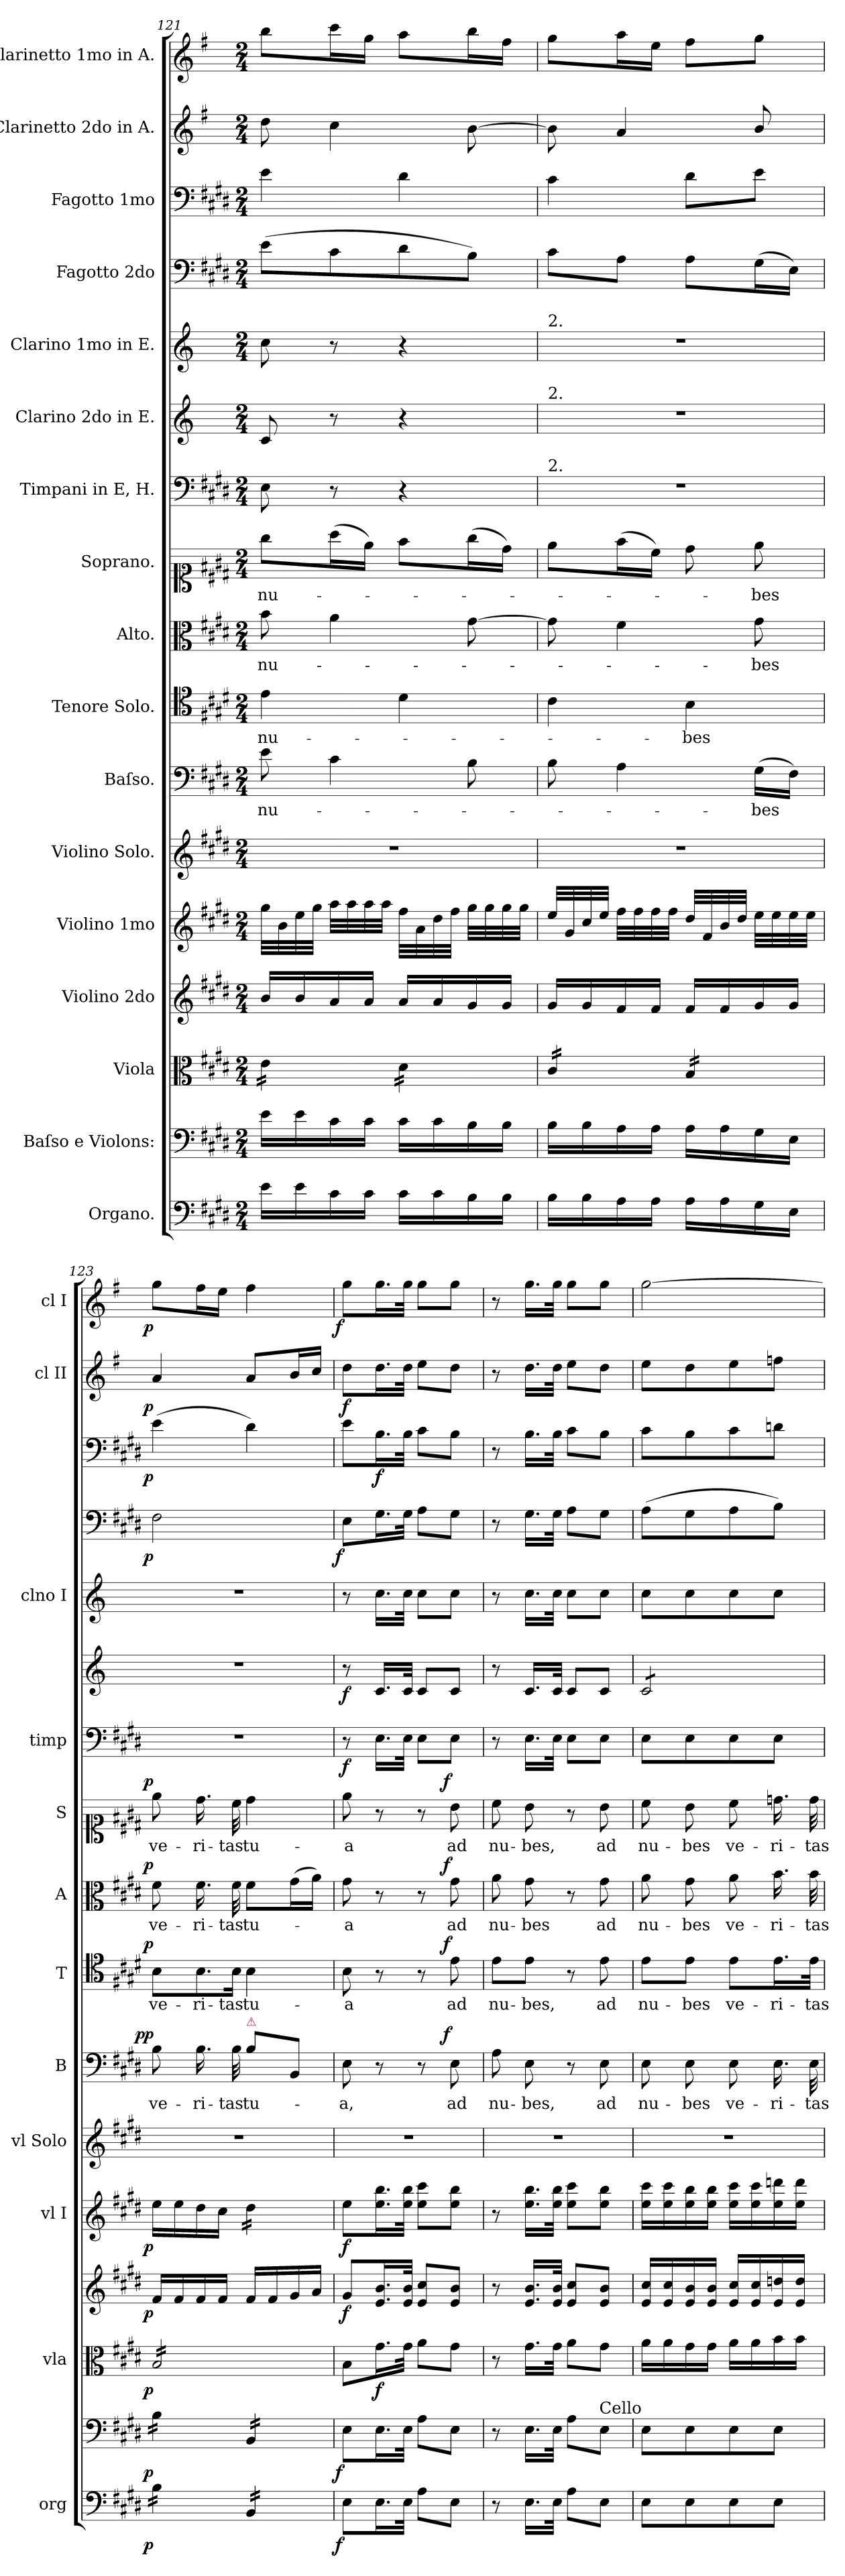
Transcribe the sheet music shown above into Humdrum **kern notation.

**kern	**dynam	**kern	**dynam	**kern	**dynam	**kern	**dynam	**kern	**dynam	**kern	**kern	**text	**dynam	**kern	**text	**dynam	**kern	**text	**dynam	**kern	**text	**dynam	**kern	**dynam	**kern	**dynam	**kern	**kern	**dynam	**kern	**dynam	**kern	**dynam	**kern	**dynam
*part17	*part17	*part16	*part16	*part15	*part15	*part14	*part14	*part13	*part13	*part12	*part11	*part11	*part11	*part10	*part10	*part10	*part9	*part9	*part9	*part8	*part8	*part8	*part7	*part7	*part6	*part6	*part5	*part4	*part4	*part3	*part3	*part2	*part2	*part1	*part1
*staff17	*staff17	*staff16	*staff16	*staff15	*staff15	*staff14	*staff14	*staff13	*staff13	*staff12	*staff11	*staff11	*staff11	*staff10	*staff10	*staff10	*staff9	*staff9	*staff9	*staff8	*staff8	*staff8	*staff7	*staff7	*staff6	*staff6	*staff5	*staff4	*staff4	*staff3	*staff3	*staff2	*staff2	*staff1	*staff1
*I"Organo.	*	*I"Baſso e Violons:	*	*I"Viola	*	*I"Violino 2do	*	*I"Violino 1mo	*	*I"Violino Solo.	*I"Baſso.	*	*	*I"Tenore Solo.	*	*	*I"Alto.	*	*	*I"Soprano.	*	*	*I"Timpani in E, H.	*	*I"Clarino 2do in E.	*	*I"Clarino 1mo in E.	*I"Fagotto 2do	*	*I"Fagotto 1mo	*	*I"Clarinetto 2do in A.	*	*I"Clarinetto 1mo in A.	*
*I'org	*	*	*	*I'vla	*	*	*	*I'vl I	*	*I'vl Solo	*I'B	*	*	*I'T	*	*	*I'A	*	*	*I'S	*	*	*I'timp	*	*	*	*I'clno I	*	*	*	*	*I'cl II	*	*I'cl I	*
*clefF4	*	*clefF4	*	*clefC3	*	*clefG2	*	*clefG2	*	*clefG2	*clefF4	*	*	*clefC4	*	*	*clefC3	*	*	*clefC1	*	*	*clefF4	*	*clefG2	*	*clefG2	*clefF4	*	*clefF4	*	*clefG2	*	*clefG2	*
*	*	*	*	*	*	*	*	*	*	*	*	*	*	*	*	*	*	*	*	*	*	*	*	*	*ITrd-2c-4	*	*ITrd-2c-4	*	*	*	*	*ITrd2c3	*	*ITrd2c3	*
*k[f#c#g#d#]	*	*k[f#c#g#d#]	*	*k[f#c#g#d#]	*	*k[f#c#g#d#]	*	*k[f#c#g#d#]	*	*k[f#c#g#d#]	*k[f#c#g#d#]	*	*	*k[f#c#g#d#]	*	*	*k[f#c#g#d#]	*	*	*k[f#c#g#d#]	*	*	*k[f#c#g#d#]	*	*k[f#c#g#d#]	*	*k[f#c#g#d#]	*k[f#c#g#d#]	*	*k[f#c#g#d#]	*	*k[f#c#g#d#]	*	*k[f#c#g#d#]	*
*M2/4	*	*M2/4	*	*M2/4	*	*M2/4	*	*M2/4	*	*M2/4	*M2/4	*	*	*M2/4	*	*	*M2/4	*	*	*M2/4	*	*	*M2/4	*	*M2/4	*	*M2/4	*M2/4	*	*M2/4	*	*M2/4	*	*M2/4	*
=121	=121	=121	=121	=121	=121	=121	=121	=121	=121	=121	=121	=121	=121	=121	=121	=121	=121	=121	=121	=121	=121	=121	=121	=121	=121	=121	=121	=121	=121	=121	=121	=121	=121	=121	=121
*	*	*	*	*tremolo	*	*	*	*	*	*	*	*	*	*	*	*	*	*	*	*	*	*	*	*	*	*	*	*	*	*	*	*	*	*	*
16e\LL	.	16e\LL	.	16e\LL	.	16b/LL	.	32gg#\LLL	.	2r	8e\	nu-	.	4e\	nu-	.	8b\	nu-	.	8gg#\L	nu-	.	8E\	.	8e/	.	8ee\	(8e\L	.	4e\	.	8b\	.	8gg#\L	.
.	.	.	.	.	.	.	.	32b\	.	.	.	.	.	.	.	.	.	.	.	.	.	.	.	.	.	.	.	.	.	.	.	.	.	.	.
16e\	.	16e\	.	16e\	.	16b/	.	32ee\	.	.	.	.	.	.	.	.	.	.	.	.	.	.	.	.	.	.	.	.	.	.	.	.	.	.	.
.	.	.	.	.	.	.	.	32gg#\JJJ	.	.	.	.	.	.	.	.	.	.	.	.	.	.	.	.	.	.	.	.	.	.	.	.	.	.	.
16c#\	.	16c#\	.	16e\	.	16a/	.	32aa\LLL	.	.	4c#\	.	.	.	.	.	4a\	.	.	(16aa\L	.	.	8r	.	8r	.	8r	8c#\	.	.	.	4a\	.	16aa\L	.
.	.	.	.	.	.	.	.	32aa\	.	.	.	.	.	.	.	.	.	.	.	.	.	.	.	.	.	.	.	.	.	.	.	.	.	.	.
16c#\JJ	.	16c#\JJ	.	16e\JJ	.	16a/JJ	.	32aa\	.	.	.	.	.	.	.	.	.	.	.	16ee\JJ)	.	.	.	.	.	.	.	.	.	.	.	.	.	16ee\JJ	.
.	.	.	.	.	.	.	.	32aa\JJJ	.	.	.	.	.	.	.	.	.	.	.	.	.	.	.	.	.	.	.	.	.	.	.	.	.	.	.
16c#\LL	.	16c#\LL	.	16d#\LL	.	16a/LL	.	32ff#\LLL	.	.	.	.	.	4d#\	.	.	.	.	.	8ff#\L	.	.	4r	.	4r	.	4r	8d#\	.	4d#\	.	.	.	8ff#\L	.
.	.	.	.	.	.	.	.	32a\	.	.	.	.	.	.	.	.	.	.	.	.	.	.	.	.	.	.	.	.	.	.	.	.	.	.	.
16c#\	.	16c#\	.	16d#\	.	16a/	.	32dd#\	.	.	.	.	.	.	.	.	.	.	.	.	.	.	.	.	.	.	.	.	.	.	.	.	.	.	.
.	.	.	.	.	.	.	.	32ff#\JJJ	.	.	.	.	.	.	.	.	.	.	.	.	.	.	.	.	.	.	.	.	.	.	.	.	.	.	.
16B\	.	16B\	.	16d#\	.	16g#/	.	32gg#\LLL	.	.	8B\	.	.	.	.	.	[8g#\	.	.	(16gg#\L	.	.	.	.	.	.	.	8B\J)	.	.	.	[8g#\	.	16gg#\L	.
.	.	.	.	.	.	.	.	32gg#\	.	.	.	.	.	.	.	.	.	.	.	.	.	.	.	.	.	.	.	.	.	.	.	.	.	.	.
16B\JJ	.	16B\JJ	.	16d#\JJ	.	16g#/JJ	.	32gg#\	.	.	.	.	.	.	.	.	.	.	.	16dd#\JJ)	.	.	.	.	.	.	.	.	.	.	.	.	.	16dd#\JJ	.
.	.	.	.	.	.	.	.	32gg#\JJJ	.	.	.	.	.	.	.	.	.	.	.	.	.	.	.	.	.	.	.	.	.	.	.	.	.	.	.
=122	=122	=122	=122	=122	=122	=122	=122	=122	=122	=122	=122	=122	=122	=122	=122	=122	=122	=122	=122	=122	=122	=122	=122	=122	=122	=122	=122	=122	=122	=122	=122	=122	=122	=122	=122
!	!	!	!	!	!	!	!	!	!	!	!	!	!	!	!	!	!	!	!	!	!	!	!	!	!	!	!LO:TX:a:t=2.	!	!	!	!	!	!	!	!
!	!	!	!	!	!	!	!	!	!	!	!	!	!	!	!	!	!	!	!	!	!	!	!	!	!LO:TX:a:t=2.	!	!	!	!	!	!	!	!	!	!
!	!	!	!	!	!	!	!	!	!	!	!	!	!	!	!	!	!	!	!	!	!	!	!LO:TX:a:t=2.	!	!	!	!	!	!	!	!	!	!	!	!
16B\LL	.	16B\LL	.	16c#/LL	.	16g#/LL	.	32ee/LLL	.	2r	8B\	.	.	4c#\	.	.	8g#\]	.	.	8ee\L	.	.	2r	.	2r	.	2r	8c#\L	.	4c#\	.	8g#\]	.	8ee\L	.
.	.	.	.	.	.	.	.	32g#/	.	.	.	.	.	.	.	.	.	.	.	.	.	.	.	.	.	.	.	.	.	.	.	.	.	.	.
16B\	.	16B\	.	16c#/	.	16g#/	.	32cc#/	.	.	.	.	.	.	.	.	.	.	.	.	.	.	.	.	.	.	.	.	.	.	.	.	.	.	.
.	.	.	.	.	.	.	.	32ee/JJJ	.	.	.	.	.	.	.	.	.	.	.	.	.	.	.	.	.	.	.	.	.	.	.	.	.	.	.
16A\	.	16A\	.	16c#/	.	16f#/	.	32ff#\LLL	.	.	4A\	.	.	.	.	.	4f#\	.	.	(16ff#\L	.	.	.	.	.	.	.	8A\J	.	.	.	4f#/	.	16ff#\L	.
.	.	.	.	.	.	.	.	32ff#\	.	.	.	.	.	.	.	.	.	.	.	.	.	.	.	.	.	.	.	.	.	.	.	.	.	.	.
16A\JJ	.	16A\JJ	.	16c#/JJ	.	16f#/JJ	.	32ff#\	.	.	.	.	.	.	.	.	.	.	.	16cc#\JJ)	.	.	.	.	.	.	.	.	.	.	.	.	.	16cc#\JJ	.
.	.	.	.	.	.	.	.	32ff#\JJJ	.	.	.	.	.	.	.	.	.	.	.	.	.	.	.	.	.	.	.	.	.	.	.	.	.	.	.
16A\LL	.	16A\LL	.	16B/LL	.	16f#/LL	.	32dd#/LLL	.	.	.	.	.	4B\	-bes	.	.	.	.	8dd#\	.	.	.	.	.	.	.	8A\L	.	8d#\L	.	.	.	8dd#\L	.
.	.	.	.	.	.	.	.	32f#/	.	.	.	.	.	.	.	.	.	.	.	.	.	.	.	.	.	.	.	.	.	.	.	.	.	.	.
16A\	.	16A\	.	16B/	.	16f#/	.	32b/	.	.	.	.	.	.	.	.	.	.	.	.	.	.	.	.	.	.	.	.	.	.	.	.	.	.	.
.	.	.	.	.	.	.	.	32dd#/JJJ	.	.	.	.	.	.	.	.	.	.	.	.	.	.	.	.	.	.	.	.	.	.	.	.	.	.	.
16G#\	.	16G#\	.	16B/	.	16g#/	.	32ee\LLL	.	.	(16G#\LL	-bes	.	.	.	.	8g#\	-bes	.	8ee\	-bes	.	.	.	.	.	.	(16G#\L	.	8e\J	.	8g#/	.	8ee\J	.
.	.	.	.	.	.	.	.	32ee\	.	.	.	.	.	.	.	.	.	.	.	.	.	.	.	.	.	.	.	.	.	.	.	.	.	.	.
16E\JJ	.	16E\JJ	.	16B/JJ	.	16g#/JJ	.	32ee\	.	.	16F#\JJ)	.	.	.	.	.	.	.	.	.	.	.	.	.	.	.	.	16E\JJ)	.	.	.	.	.	.	.
.	.	.	.	.	.	.	.	32ee\JJJ	.	.	.	.	.	.	.	.	.	.	.	.	.	.	.	.	.	.	.	.	.	.	.	.	.	.	.
=123	=123	=123	=123	=123	=123	=123	=123	=123	=123	=123	=123	=123	=123	=123	=123	=123	=123	=123	=123	=123	=123	=123	=123	=123	=123	=123	=123	=123	=123	=123	=123	=123	=123	=123	=123
!	!LO:DY:rj	!	!LO:DY:rj	!	!LO:DY:rj	!	!LO:DY:rj	!	!LO:DY:rj	!	!	!	!LO:DY:a:rj	!	!	!LO:DY:a:rj	!	!	!LO:DY:a:rj	!	!	!LO:DY:a:rj	!	!	!	!	!	!	!LO:DY:rj	!	!LO:DY:rj	!	!LO:DY:rj	!	!LO:DY:rj
*tremolo	*	*	*	*	*	*	*	*	*	*	*	*	*	*	*	*	*	*	*	*	*	*	*	*	*	*	*	*	*	*	*	*	*	*	*
*	*	*tremolo	*	*	*	*	*	*	*	*	*	*	*	*	*	*	*	*	*	*	*	*	*	*	*	*	*	*	*	*	*	*	*	*	*
16B\LL	p	16B\LL	p	16B/LL	p	16f#/LL	p	16ee\LL	p	2r	8B\	ve-	pp	8B\L	ve-	p	8f#\	ve-	p	8ee\	ve-	p	2r	.	2r	.	2r	2F#\	p	(4e\	p	4f#/	p	8ee\L	p
16B\	.	16B\	.	16B/	.	16f#/	.	16ee\	.	.	.	.	.	.	.	.	.	.	.	.	.	.	.	.	.	.	.	.	.	.	.	.	.	.	.
!	!	!	!	!	!	!	!	!	!	!	!	!	!	!LO:N:vis=8.	!	!	!	!	!	!	!	!	!	!	!	!	!	!	!	!	!	!	!	!	!
16B\	.	16B\	.	16B/	.	16f#/	.	16dd#\	.	.	16.B\	-ri-	.	16.B\	-ri-	.	16.f#\	-ri-	.	16.dd#\	-ri-	.	.	.	.	.	.	.	.	.	.	.	.	16dd#\L	.
16B\JJ	.	16B\JJ	.	16B/	.	16f#/JJ	.	16cc#\JJ	.	.	.	.	.	.	.	.	.	.	.	.	.	.	.	.	.	.	.	.	.	.	.	.	.	16cc#\JJ	.
!	!	!	!	!	!	!	!	!	!	!	!	!	!	!LO:N:vis=16	!	!	!	!	!	!	!	!	!	!	!	!	!	!	!	!	!	!	!	!	!
.	.	.	.	.	.	.	.	.	.	.	32B\	-tas	.	32B\Jk	-tas	.	32f#\	-tas	.	32cc#\	-tas	.	.	.	.	.	.	.	.	.	.	.	.	.	.
!	!	!	!	!	!	!	!	!	!	!	!LO:TX:a:color=crimson:t=⚠	!	!	!	!	!	!	!	!	!	!	!	!	!	!	!	!	!	!	!	!	!	!	!	!
*	*	*	*	*	*	*	*	*tremolo	*	*	*	*	*	*	*	*	*	*	*	*	*	*	*	*	*	*	*	*	*	*	*	*	*	*	*
16BB/LL	.	16BB/LL	.	16B/	.	16f#/LL	.	16dd#\LL	.	.	8B\L	tu-	.	4B\	tu-	.	8f#\L	tu-	.	4dd#\	tu-	.	.	.	.	.	.	.	.	4d#\)	.	8f#/L	.	4dd#\	.
16BB/	.	16BB/	.	16B/	.	16f#/	.	16dd#\	.	.	.	.	.	.	.	.	.	.	.	.	.	.	.	.	.	.	.	.	.	.	.	.	.	.	.
16BB/	.	16BB/	.	16B/	.	16g#/	.	16dd#\	.	.	8BB/J	.	.	.	.	.	(16g#\L	.	.	.	.	.	.	.	.	.	.	.	.	.	.	16g#/L	.	.	.
16BB/JJ	.	16BB/JJ	.	16B/JJ	.	16a/JJ	.	16dd#\JJ	.	.	.	.	.	.	.	.	16a\JJ)	.	.	.	.	.	.	.	.	.	.	.	.	.	.	16a/JJ	.	.	.
*	*	*	*	*	*	*	*	*Xtremolo	*	*	*	*	*	*	*	*	*	*	*	*	*	*	*	*	*	*	*	*	*	*	*	*	*	*	*
*	*	*	*	*Xtremolo	*	*	*	*	*	*	*	*	*	*	*	*	*	*	*	*	*	*	*	*	*	*	*	*	*	*	*	*	*	*	*
*	*	*Xtremolo	*	*	*	*	*	*	*	*	*	*	*	*	*	*	*	*	*	*	*	*	*	*	*	*	*	*	*	*	*	*	*	*	*
*Xtremolo	*	*	*	*	*	*	*	*	*	*	*	*	*	*	*	*	*	*	*	*	*	*	*	*	*	*	*	*	*	*	*	*	*	*	*
=124	=124	=124	=124	=124	=124	=124	=124	=124	=124	=124	=124	=124	=124	=124	=124	=124	=124	=124	=124	=124	=124	=124	=124	=124	=124	=124	=124	=124	=124	=124	=124	=124	=124	=124	=124
!	!LO:DY:rj	!	!LO:DY:rj	!	!	!	!	!	!	!	!	!	!	!	!	!	!	!	!	!	!	!	!	!	!	!	!	!	!LO:DY:rj	!	!	!	!	!	!LO:DY:rj
8E\L	f	8E\L	f	8B\L	.	8g#/L	f	8ee\L	f	2r	8E\	-a,	.	8B\	-a	.	8g#\	-a	.	8ee\	-a	.	8r	f	8r	f	8r	8E\L	f	8e\L	.	8b\L	f	8ee\L	f
16.E\L	.	16.E\L	.	16.g#\L	f	16.e/ 16.b/L	.	16.ee\ 16.bb\L	.	.	8r	.	.	8r	.	.	8r	.	.	8r	.	.	16.E\LL	.	16.e/LL	.	16.ee\LL	16.G#\L	.	16.B\L	f	16.b\L	.	16.ee\L	.
32E\JJk	.	32E\JJk	.	32g#\JJk	.	32e/ 32b/JJk	.	32ee\ 32bb\JJk	.	.	.	.	.	.	.	.	.	.	.	.	.	.	32E\JJk	.	32e/JJk	.	32ee\JJk	32G#\JJk	.	32B\JJk	.	32b\JJk	.	32ee\JJk	.
8A\L	.	8A\L	.	8a\L	.	8e/ 8cc#/L	.	8ee\ 8ccc#\L	.	.	8r	.	.	8r	.	.	8r	.	.	8r	.	.	8E\L	.	8e/L	.	8ee\L	8A\L	.	8c#\L	.	8cc#\L	.	8ee\L	.
!	!	!	!	!	!	!	!	!	!	!	!	!	!LO:DY:a:rj	!	!	!LO:DY:a:rj	!	!	!LO:DY:a:rj	!	!	!LO:DY:a:rj	!	!	!	!	!	!	!	!	!	!	!	!	!
8E\J	.	8E\J	.	8g#\J	.	8e/ 8b/J	.	8ee\ 8bb\J	.	.	8E\	ad	f	8e\	ad	f	8g#\	ad	f	8b\	ad	f	8E\J	.	8e/J	.	8ee\J	8G#\J	.	8B\J	.	8b\J	.	8ee\J	.
=125	=125	=125	=125	=125	=125	=125	=125	=125	=125	=125	=125	=125	=125	=125	=125	=125	=125	=125	=125	=125	=125	=125	=125	=125	=125	=125	=125	=125	=125	=125	=125	=125	=125	=125	=125
8r	.	8r	.	8r	.	8r	.	8r	.	2r	8A\	nu-	.	8e\L	nu-	.	8a\	nu-	.	8cc#\	nu-	.	8r	.	8r	.	8r	8r	.	8r	.	8r	.	8r	.
16.E\LL	.	16.E\LL	.	16.g#\LL	.	16.e/ 16.b/LL	.	16.ee\ 16.bb\LL	.	.	8E\	-bes,	.	8e\J	-bes,	.	8g#\	-bes	.	8b\	-bes,	.	16.E\LL	.	16.e/LL	.	16.ee\LL	16.G#\LL	.	16.B\LL	.	16.b\LL	.	16.ee\LL	.
32E\JJk	.	32E\JJk	.	32g#\JJk	.	32e/ 32b/JJk	.	32ee\ 32bb\JJk	.	.	.	.	.	.	.	.	.	.	.	.	.	.	32E\JJk	.	32e/JJk	.	32ee\JJk	32G#\JJk	.	32B\JJk	.	32b\JJk	.	32ee\JJk	.
8A\L	.	8A\L	.	8a\L	.	8e/ 8cc#/L	.	8ee\ 8ccc#\L	.	.	8r	.	.	8r	.	.	8r	.	.	8r	.	.	8E\L	.	8e/L	.	8ee\L	8A\L	.	8c#\L	.	8cc#\L	.	8ee\L	.
8E\J	.	8E\J	.	8g#\J	.	8e/ 8b/J	.	8ee\ 8bb\J	.	.	8E\	ad	.	8e\	ad	.	8g#\	ad	.	8b\	ad	.	8E\J	.	8e/J	.	8ee\J	8G#\J	.	8B\J	.	8b\J	.	8ee\J	.
=126	=126	=126	=126	=126	=126	=126	=126	=126	=126	=126	=126	=126	=126	=126	=126	=126	=126	=126	=126	=126	=126	=126	=126	=126	=126	=126	=126	=126	=126	=126	=126	=126	=126	=126	=126
!	!	!LO:TX:a:rj:t=Cello	!	!	!	!	!	!	!	!	!	!	!	!	!	!	!	!	!	!	!	!	!	!	!	!	!	!	!	!	!	!	!	!	!
*	*	*	*	*	*	*	*	*	*	*	*	*	*	*	*	*	*	*	*	*	*	*	*	*	*tremolo	*	*	*	*	*	*	*	*	*	*
8E\L	.	8E\L	.	16a\LL	.	16e/ 16cc#/LL	.	16ee\ 16ccc#\LL	.	2r	8E\	nu-	.	8e\L	nu-	.	8a\	nu-	.	8cc#\	nu-	.	8E\L	.	8e/L	.	8ee\L	(8A\L	.	8c#\L	.	8cc#\L	.	[2ee\	.
.	.	.	.	16a\	.	16e/ 16cc#/	.	16ee\ 16ccc#\	.	.	.	.	.	.	.	.	.	.	.	.	.	.	.	.	.	.	.	.	.	.	.	.	.	.	.
8E\	.	8E\	.	16g#\	.	16e/ 16b/	.	16ee\ 16bb\	.	.	8E\	-bes	.	8e\J	-bes	.	8g#\	-bes	.	8b\	-bes	.	8E\	.	8e/	.	8ee\	8G#\	.	8B\	.	8b\	.	.	.
.	.	.	.	16g#\JJ	.	16e/ 16b/JJ	.	16ee\ 16bb\JJ	.	.	.	.	.	.	.	.	.	.	.	.	.	.	.	.	.	.	.	.	.	.	.	.	.	.	.
8E\	.	8E\	.	16a\LL	.	16e/ 16cc#/LL	.	16ee\ 16ccc#\LL	.	.	8E\	ve-	.	8e\L	ve-	.	8a\	ve-	.	8cc#\	ve-	.	8E\	.	8e/	.	8ee\	8A\	.	8c#\	.	8cc#\	.	.	.
.	.	.	.	16a\	.	16e/ 16cc#/	.	16ee\ 16ccc#\	.	.	.	.	.	.	.	.	.	.	.	.	.	.	.	.	.	.	.	.	.	.	.	.	.	.	.
8E\J	.	8E\J	.	16b\	.	16e/ 16ddn/	.	16ee\ 16dddn\	.	.	16.E\	-ri-	.	16.e\L	-ri-	.	16.b\	-ri-	.	16.ddn\	-ri-	.	8E\J	.	8e/J	.	8ee\J	8B\J)	.	8dn\J	.	8ddn\J	.	.	.
*	*	*	*	*	*	*	*	*	*	*	*	*	*	*	*	*	*	*	*	*	*	*	*	*	*Xtremolo	*	*	*	*	*	*	*	*	*	*
.	.	.	.	16b\JJ	.	16e/ 16dd/JJ	.	16ee\ 16ddd\JJ	.	.	.	.	.	.	.	.	.	.	.	.	.	.	.	.	.	.	.	.	.	.	.	.	.	.	.
.	.	.	.	.	.	.	.	.	.	.	32E\	-tas	.	32e\JJk	-tas	.	32b\	-tas	.	32dd\	-tas	.	.	.	.	.	.	.	.	.	.	.	.	.	.
=	=	=	=	=	=	=	=	=	=	=	=	=	=	=	=	=	=	=	=	=	=	=	=	=	=	=	=	=	=	=	=	=	=	=	=
*-	*-	*-	*-	*-	*-	*-	*-	*-	*-	*-	*-	*-	*-	*-	*-	*-	*-	*-	*-	*-	*-	*-	*-	*-	*-	*-	*-	*-	*-	*-	*-	*-	*-	*-	*-
